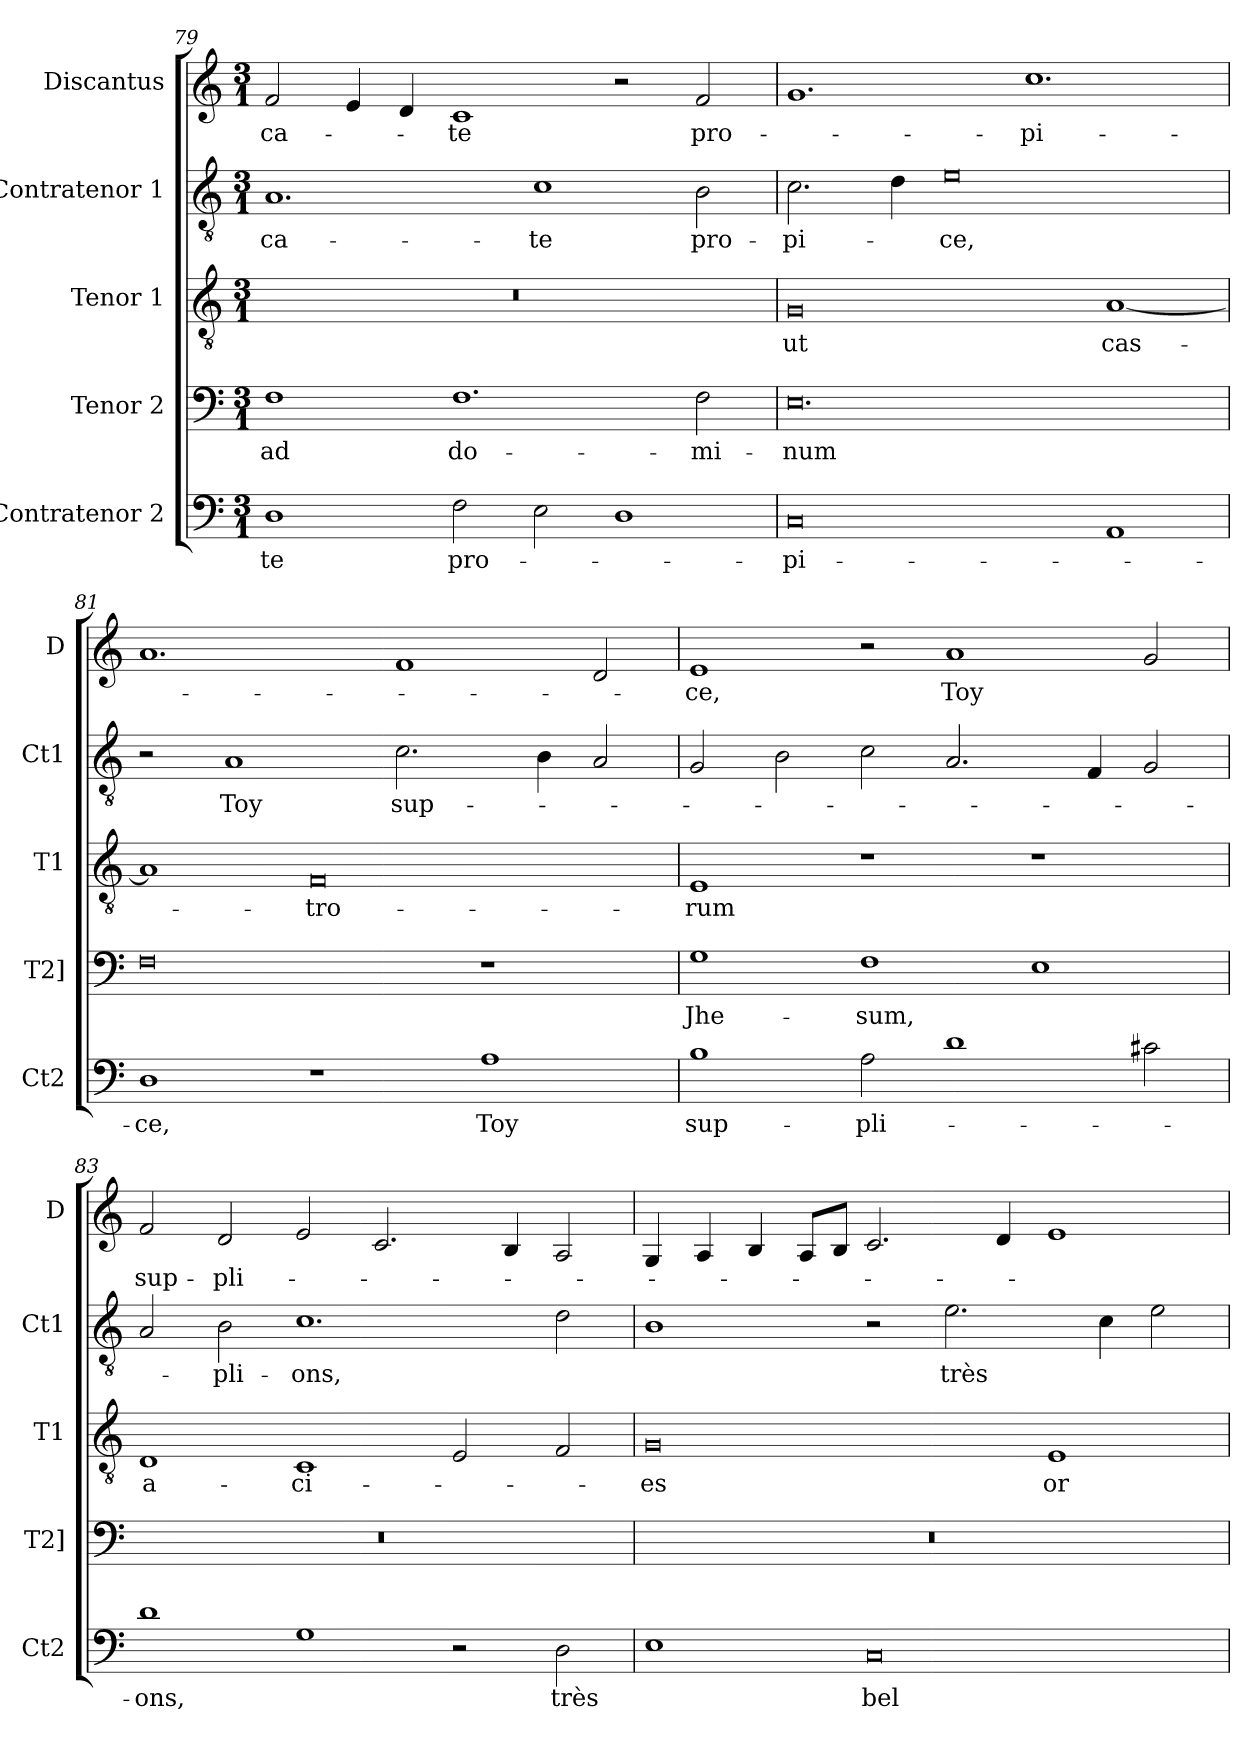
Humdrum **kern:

**kern	**text	**kern	**text	**kern	**text	**kern	**text	**kern	**text
*part5	*part5	*part4	*part4	*part3	*part3	*part2	*part2	*part1	*part1
*staff5	*staff5	*staff4	*staff4	*staff3	*staff3	*staff2	*staff2	*staff1	*staff1
*I"Contratenor 2	*	*I"Tenor 2	*	*I"Tenor 1	*	*I"Contratenor 1	*	*I"Discantus	*
*I'Ct2	*	*I'T2]	*	*I'T1	*	*I'Ct1	*	*I'D	*
*clefF4	*	*clefF4	*	*clefGv2	*	*clefGv2	*	*clefG2	*
*k[]	*	*k[]	*	*k[]	*	*k[]	*	*k[]	*
*M3/1	*	*M3/1	*	*M3/1	*	*M3/1	*	*M3/1	*
=79	=79	=79	=79	=79	=79	=79	=79	=79	=79
1D	-te	1F	ad	0.r	.	1.A	-ca-	2f	-ca-
.	.	.	.	.	.	.	.	4e	.
.	.	.	.	.	.	.	.	4d	.
2F	pro-	1.F	do-	.	.	.	.	1c	-te
2E	.	.	.	.	.	1c	-te	.	.
1D	.	.	.	.	.	.	.	2r	.
.	.	2F	-mi-	.	.	2B	pro-	2f	pro-
=80	=80	=80	=80	=80	=80	=80	=80	=80	=80
0C	-pi-	0.E	-num	0G	ut	2.c	-pi-	1.g	.
.	.	.	.	.	.	4d	.	.	.
.	.	.	.	.	.	0e	-ce,	.	.
.	.	.	.	.	.	.	.	1.cc	-pi-
1AA	.	.	.	[1A	cas-	.	.	.	.
=81	=81	=81	=81	=81	=81	=81	=81	=81	=81
1D	-ce,	0F	.	1A]	.	2r	.	1.a	.
.	.	.	.	.	.	1A	Toy	.	.
1r	.	.	.	0F	-tro-	.	.	.	.
.	.	.	.	.	.	2.c	sup-	1f	.
1A	Toy	1r	.	.	.	.	.	.	.
.	.	.	.	.	.	4B	.	.	.
.	.	.	.	.	.	2A	.	2d	.
=82	=82	=82	=82	=82	=82	=82	=82	=82	=82
1B	sup-	1G	Jhe-	1E	-rum	2G	.	1e	-ce,
.	.	.	.	.	.	2B	.	.	.
2A	-pli-	1F	-sum,	1r	.	2c	.	2r	.
1d	.	.	.	.	.	2.A	.	1a	Toy
.	.	1E	.	1r	.	.	.	.	.
.	.	.	.	.	.	4F	.	.	.
2c#X	.	.	.	.	.	2G	.	2g	.
=83	=83	=83	=83	=83	=83	=83	=83	=83	=83
1d	-ons,	0.r	.	1D	a-	2A	.	2f	sup-
.	.	.	.	.	.	2B	-pli-	2d	-pli-
1G	.	.	.	1C	-ci-	1.c	-ons,	2e	.
.	.	.	.	.	.	.	.	2.c	.
2r	.	.	.	2E	.	.	.	.	.
.	.	.	.	.	.	.	.	4B	.
2D	très	.	.	2F	.	2d	.	2A	.
=84	=84	=84	=84	=84	=84	=84	=84	=84	=84
1E	.	0.r	.	0G	-es	1B	.	4G	.
.	.	.	.	.	.	.	.	4A	.
.	.	.	.	.	.	.	.	4B	.
.	.	.	.	.	.	.	.	8AL	.
.	.	.	.	.	.	.	.	8BJ	.
0C	bel-	.	.	.	.	2r	.	2.c	.
.	.	.	.	.	.	2.e	très	.	.
.	.	.	.	.	.	.	.	4d	.
.	.	.	.	1E	or-	.	.	1e	.
.	.	.	.	.	.	4c	.	.	.
.	.	.	.	.	.	2e	.	.	.
=	=	=	=	=	=	=	=	=	=
*-	*-	*-	*-	*-	*-	*-	*-	*-	*-
